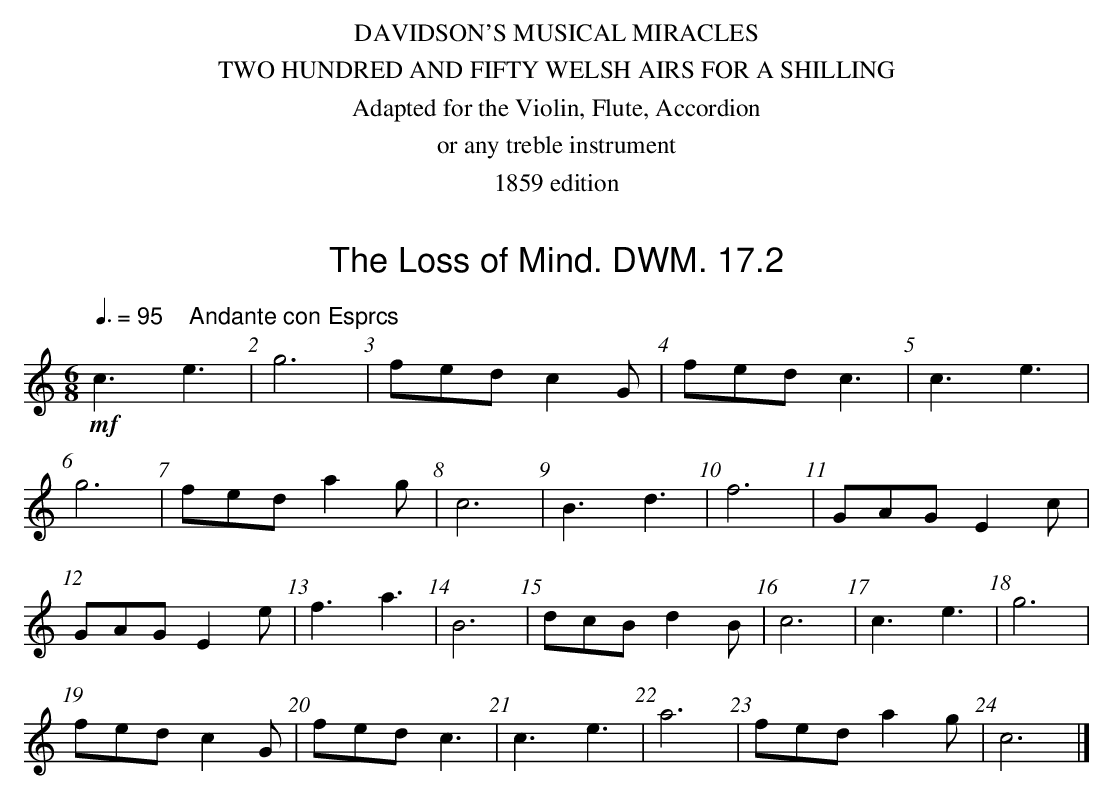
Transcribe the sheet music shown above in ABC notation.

X:1
T:Loss of Mind. DWM. 17.2, The
M:6/8
L:1/8
Q:3/8=95 "    Andante con Esprcs"
K:C
!mf!c3 e3|g6|fed c2G|fed c3|c3e3|
g6|fed a2g|c6|B3d3|f6|GAG E2c|
GAG E2e|f3a3|B6|dcB d2B|c6|c3e3|g6|
fed c2G|fed c3|c3e3|a6|fed a2g|c6|]
